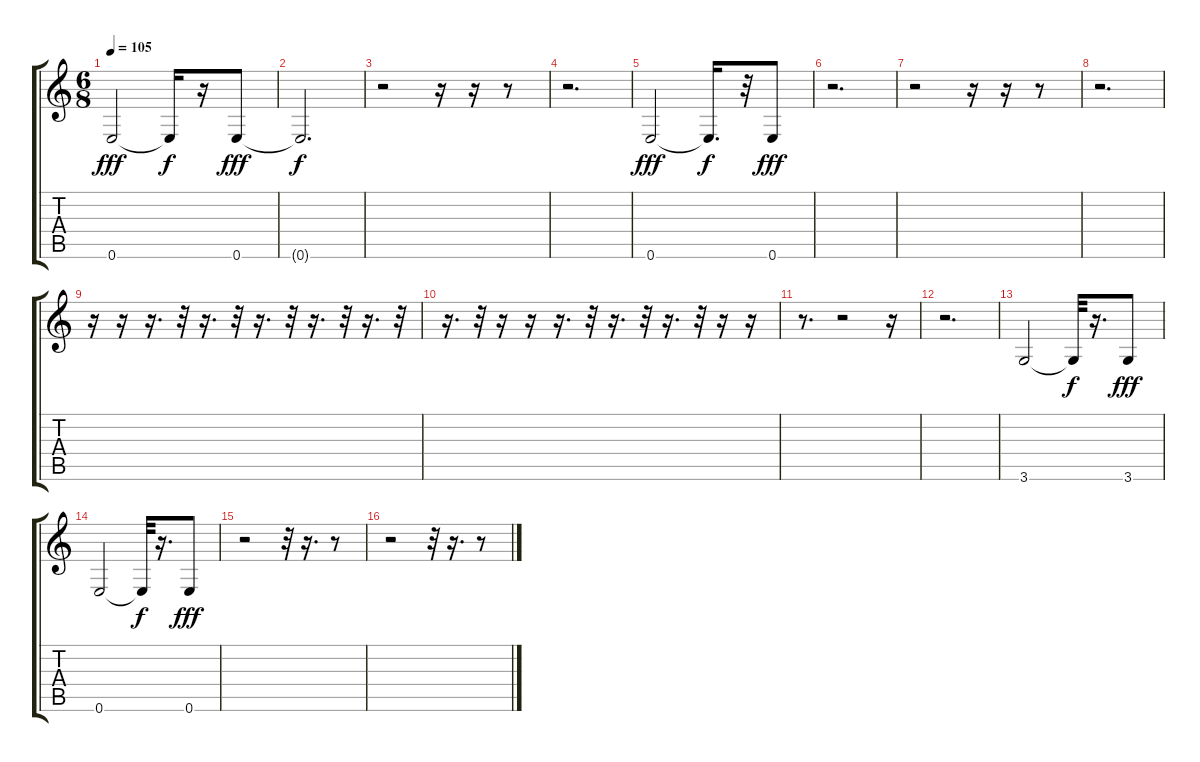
\track "" {instrument electricguitarjazz}
\staff {score tabs}
\tuning (E4 B3 G3 D3 A2 E2) {hide}
\ts (6 8)
\tempo 105
\clef g2
\ks c
0.6.2{dy fff} 0.6{t}.16{dy f} r.16 0.6.8{dy fff} |
0.6{t}.2{d dy f} |
r.2 r.16 r.16 r.8 |
r.2{d} |
0.6.2{dy fff} 0.6{t}.16{d dy f} r.32 0.6.8{dy fff} |
r.2{d} |
r.2 r.16 r.16 r.8 |
r.2{d} |
r.16 r.16 r.16{d} r.32 r.16{d} r.32 r.16{d} r.32 r.16{d} r.32 r.16{d} r.32 |
r.16{d} r.32 r.16 r.16 r.16{d} r.32 r.16{d} r.32 r.16{d} r.32 r.16 r.16 |
r.8{d} r.2 r.16 |
r.2{d} |
3.6.2 3.6{t}.32{dy f} r.16{d} 3.6.8{dy fff} |
0.6.2 0.6{t}.32{dy f} r.16{d} 0.6.8{dy fff} |
r.2 r.32 r.16{d} r.8 |
r.2 r.32 r.16{d} r.8
